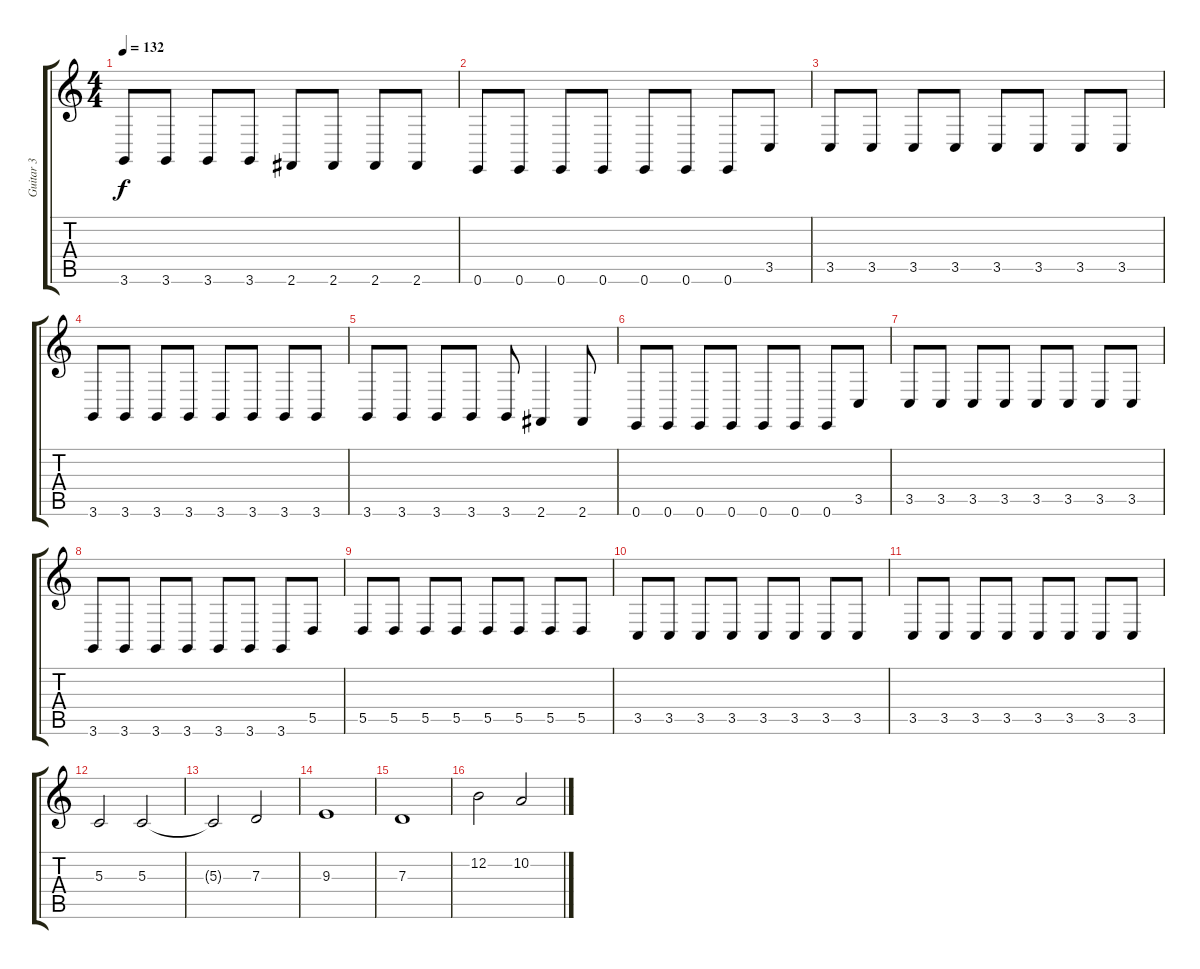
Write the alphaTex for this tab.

\track ("Guitar 3" "Guitar 3") {instrument stringensemble1}
\staff {score tabs}
\tuning (E4 B3 G3 D3 A2 E2) {hide}
\ts (4 4)
\tempo 132
\clef g2
\ks c
3.6.8{dy f} 3.6.8 3.6.8 3.6.8 2.6.8 2.6.8 2.6.8 2.6.8 |
0.6.8 0.6.8 0.6.8 0.6.8 0.6.8 0.6.8 0.6.8 3.5.8 |
3.5.8 3.5.8 3.5.8 3.5.8 3.5.8 3.5.8 3.5.8 3.5.8 |
3.6.8 3.6.8 3.6.8 3.6.8 3.6.8 3.6.8 3.6.8 3.6.8 |
3.6.8 3.6.8 3.6.8 3.6.8 3.6.8 2.6.4 2.6.8 |
0.6.8 0.6.8 0.6.8 0.6.8 0.6.8 0.6.8 0.6.8 3.5.8 |
3.5.8 3.5.8 3.5.8 3.5.8 3.5.8 3.5.8 3.5.8 3.5.8 |
3.6.8 3.6.8 3.6.8 3.6.8 3.6.8 3.6.8 3.6.8 5.5.8 |
5.5.8 5.5.8 5.5.8 5.5.8 5.5.8 5.5.8 5.5.8 5.5.8 |
3.5.8 3.5.8 3.5.8 3.5.8 3.5.8 3.5.8 3.5.8 3.5.8 |
3.5.8 3.5.8 3.5.8 3.5.8 3.5.8 3.5.8 3.5.8 3.5.8 |
5.3.2 5.3.2 |
5.3{t}.2 7.3.2 |
9.3.1 |
7.3.1 |
12.2.2 10.2.2
